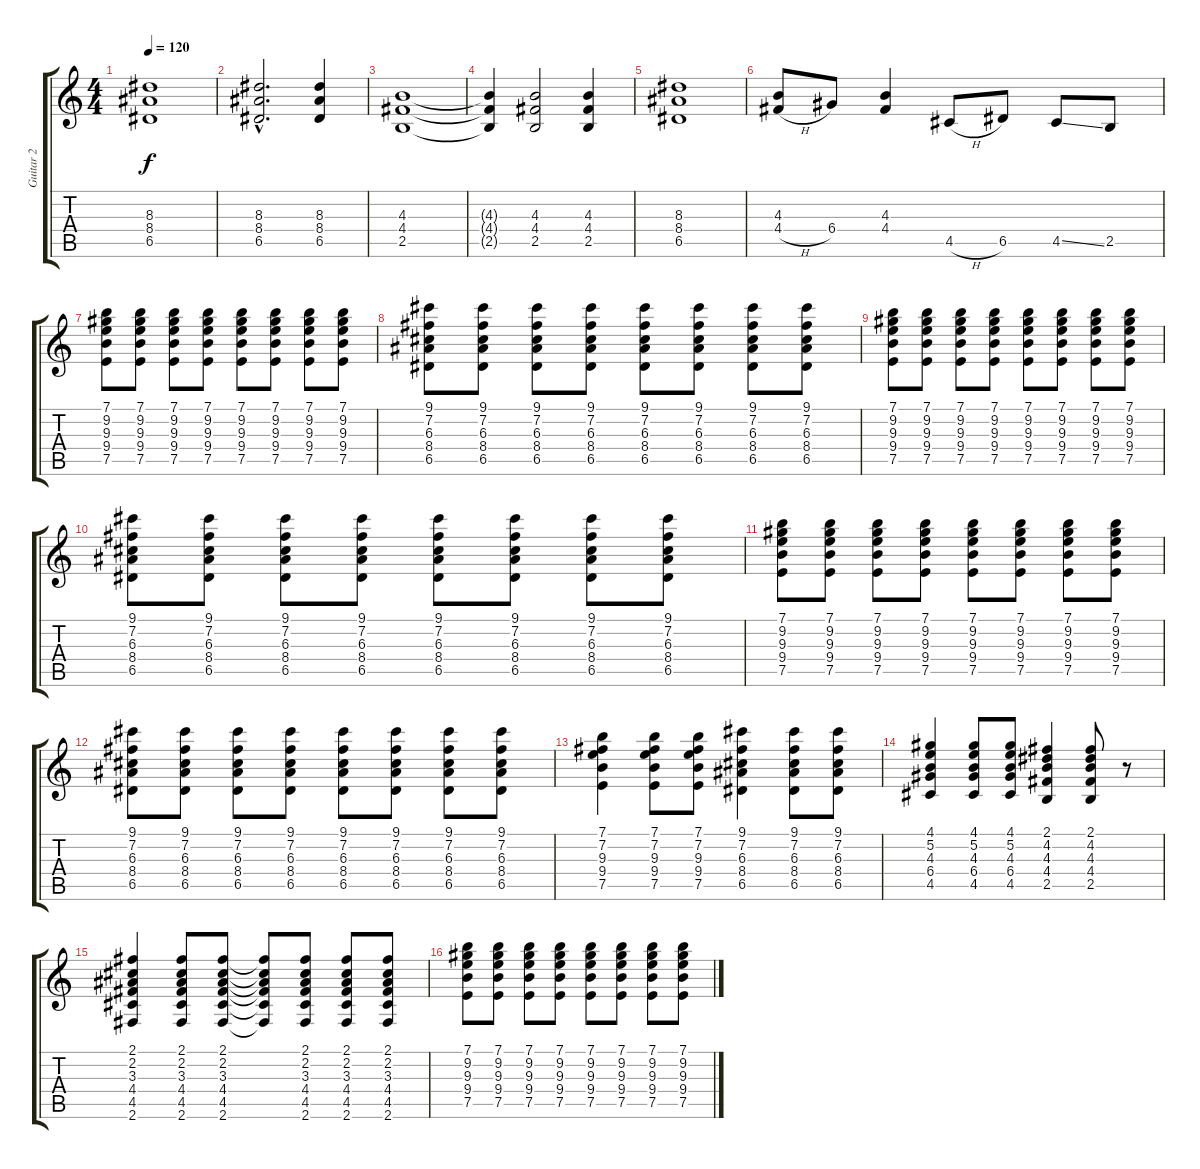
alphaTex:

\track ("Guitar 2" "Guitar 2") {instrument distortionguitar}
\staff {score tabs}
\tuning (E4 B3 G3 D3 A2 E2) {hide}
\ts (4 4)
\tempo 120
\clef g2
\ks c
(8.3 8.4 6.5).1{dy f} |
(8.3{hac} 8.4{hac} 6.5{hac}).2{d} (8.3 8.4 6.5).4 |
(4.3 4.4 2.5).1 |
(4.3{t} 4.4{t} 2.5{t}).4 (4.3 4.4 2.5).2 (4.3 4.4 2.5).4 |
(8.3 8.4 6.5).1 |
(4.3 4.4{h}).8 6.4.8 (4.3 4.4).4 4.5{h}.8 6.5.8 4.5{ss}.8 2.5.8 |
(7.1 9.2 9.3 9.4 7.5).8 (7.1 9.2 9.3 9.4 7.5).8 (7.1 9.2 9.3 9.4 7.5).8 (7.1 9.2 9.3 9.4 7.5).8 (7.1 9.2 9.3 9.4 7.5).8 (7.1 9.2 9.3 9.4 7.5).8 (7.1 9.2 9.3 9.4 7.5).8 (7.1 9.2 9.3 9.4 7.5).8 |
(9.1 7.2 6.3 8.4 6.5).8 (9.1 7.2 6.3 8.4 6.5).8 (9.1 7.2 6.3 8.4 6.5).8 (9.1 7.2 6.3 8.4 6.5).8 (9.1 7.2 6.3 8.4 6.5).8 (9.1 7.2 6.3 8.4 6.5).8 (9.1 7.2 6.3 8.4 6.5).8 (9.1 7.2 6.3 8.4 6.5).8 |
(7.1 9.2 9.3 9.4 7.5).8 (7.1 9.2 9.3 9.4 7.5).8 (7.1 9.2 9.3 9.4 7.5).8 (7.1 9.2 9.3 9.4 7.5).8 (7.1 9.2 9.3 9.4 7.5).8 (7.1 9.2 9.3 9.4 7.5).8 (7.1 9.2 9.3 9.4 7.5).8 (7.1 9.2 9.3 9.4 7.5).8 |
(9.1 7.2 6.3 8.4 6.5).8 (9.1 7.2 6.3 8.4 6.5).8 (9.1 7.2 6.3 8.4 6.5).8 (9.1 7.2 6.3 8.4 6.5).8 (9.1 7.2 6.3 8.4 6.5).8 (9.1 7.2 6.3 8.4 6.5).8 (9.1 7.2 6.3 8.4 6.5).8 (9.1 7.2 6.3 8.4 6.5).8 |
(7.1 9.2 9.3 9.4 7.5).8 (7.1 9.2 9.3 9.4 7.5).8 (7.1 9.2 9.3 9.4 7.5).8 (7.1 9.2 9.3 9.4 7.5).8 (7.1 9.2 9.3 9.4 7.5).8 (7.1 9.2 9.3 9.4 7.5).8 (7.1 9.2 9.3 9.4 7.5).8 (7.1 9.2 9.3 9.4 7.5).8 |
(9.1 7.2 6.3 8.4 6.5).8 (9.1 7.2 6.3 8.4 6.5).8 (9.1 7.2 6.3 8.4 6.5).8 (9.1 7.2 6.3 8.4 6.5).8 (9.1 7.2 6.3 8.4 6.5).8 (9.1 7.2 6.3 8.4 6.5).8 (9.1 7.2 6.3 8.4 6.5).8 (9.1 7.2 6.3 8.4 6.5).8 |
(7.1 7.2 9.3 9.4 7.5).4 (7.1 7.2 9.3 9.4 7.5).8 (7.1 7.2 9.3 9.4 7.5).8 (9.1 7.2 6.3 8.4 6.5).4 (9.1 7.2 6.3 8.4 6.5).8 (9.1 7.2 6.3 8.4 6.5).8 |
(4.1 5.2 4.3 6.4 4.5).4 (4.1 5.2 4.3 6.4 4.5).8 (4.1 5.2 4.3 6.4 4.5).8 (2.1 4.2 4.3 4.4 2.5).4 (2.1 4.2 4.3 4.4 2.5).8 r.8 |
(2.1 2.2 3.3 4.4 4.5 2.6).4 (2.1 2.2 3.3 4.4 4.5 2.6).8 (2.1 2.2 3.3 4.4 4.5 2.6).8 (2.1{t} 2.2{t} 3.3{t} 4.4{t} 4.5{t} 2.6{t}).8 (2.1 2.2 3.3 4.4 4.5 2.6).8 (2.1 2.2 3.3 4.4 4.5 2.6).8 (2.1 2.2 3.3 4.4 4.5 2.6).8 |
(7.1 9.2 9.3 9.4 7.5).8 (7.1 9.2 9.3 9.4 7.5).8 (7.1 9.2 9.3 9.4 7.5).8 (7.1 9.2 9.3 9.4 7.5).8 (7.1 9.2 9.3 9.4 7.5).8 (7.1 9.2 9.3 9.4 7.5).8 (7.1 9.2 9.3 9.4 7.5).8 (7.1 9.2 9.3 9.4 7.5).8
